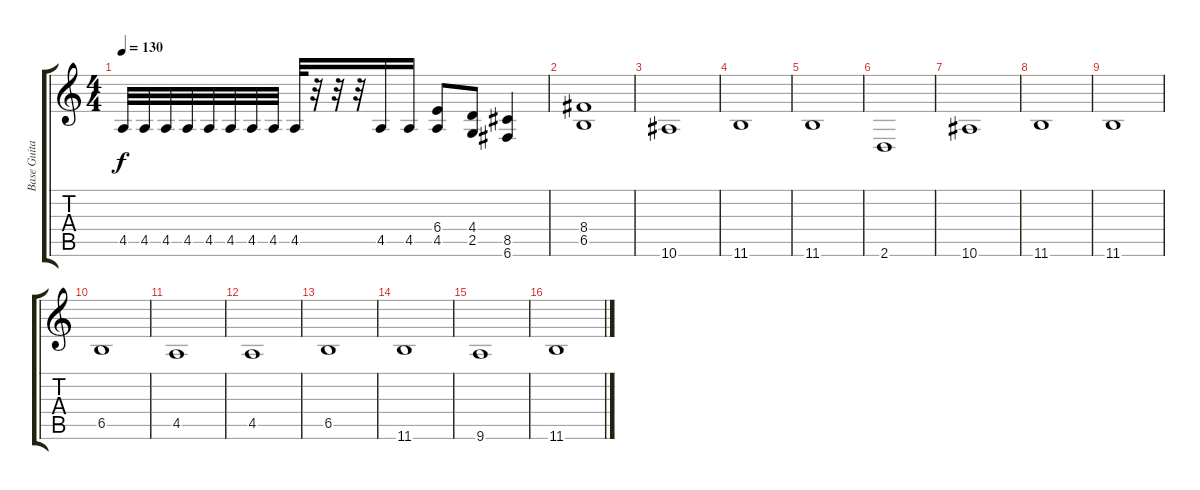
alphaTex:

\track ("Base Guitar" "Base Guita") {instrument electricbassfinger}
\staff {score tabs}
\tuning (C4 G3 Eb3 Bb2 F2 C2) {hide}
\ts (4 4)
\tempo 130
\clef g2
\ks c
4.5.32{dy f} 4.5.32 4.5.32 4.5.32 4.5.32 4.5.32 4.5.32 4.5.32 4.5.32 r.32 r.32 r.32 4.5.16 4.5.16 (6.4 4.5).8 (4.4 2.5).8 (8.5 6.6).4 |
(8.4 6.5).1 |
10.6.1 |
11.6.1 |
11.6.1 |
2.6.1 |
10.6.1 |
11.6.1 |
11.6.1 |
6.5.1 |
4.5.1 |
4.5.1 |
6.5.1 |
11.6.1 |
9.6.1 |
11.6.1
